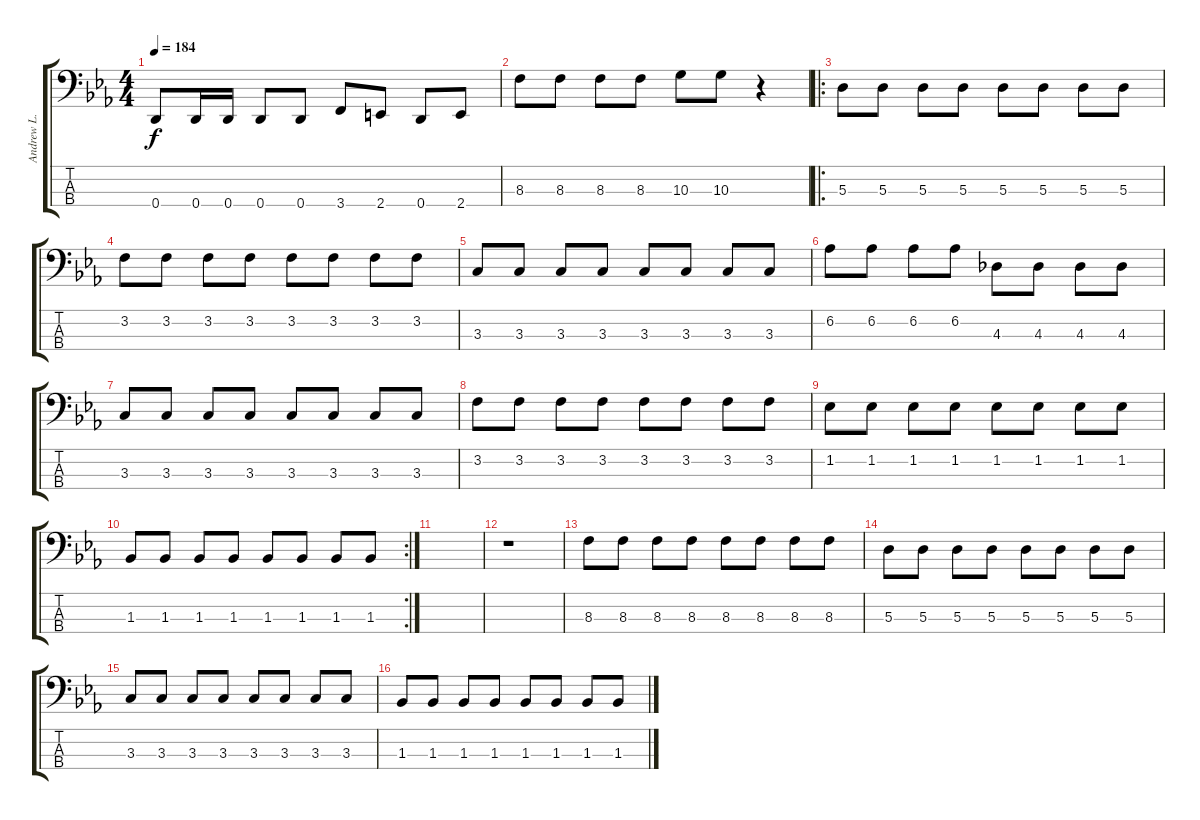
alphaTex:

\track ("Andrew L." "Andrew L.") {instrument electricbassfinger}
\staff {score tabs}
\tuning (G2 D2 A1 D1) {hide}
\ts (4 4)
\tempo 184
\clef f4
\ks cminor
0.4.8{dy f} 0.4.16 0.4.16 0.4.8 0.4.8 3.4.8 2.4.8 0.4.8 2.4.8 |
8.3.8 8.3.8 8.3.8 8.3.8 10.3.8 10.3.8 r.4 |
\ro
5.3.8 5.3.8 5.3.8 5.3.8 5.3.8 5.3.8 5.3.8 5.3.8 |
3.2.8 3.2.8 3.2.8 3.2.8 3.2.8 3.2.8 3.2.8 3.2.8 |
3.3.8 3.3.8 3.3.8 3.3.8 3.3.8 3.3.8 3.3.8 3.3.8 |
6.2.8 6.2.8 6.2.8 6.2.8 4.3.8 4.3.8 4.3.8 4.3.8 |
3.3.8 3.3.8 3.3.8 3.3.8 3.3.8 3.3.8 3.3.8 3.3.8 |
3.2.8 3.2.8 3.2.8 3.2.8 3.2.8 3.2.8 3.2.8 3.2.8 |
1.2.8 1.2.8 1.2.8 1.2.8 1.2.8 1.2.8 1.2.8 1.2.8 |
\rc 2
1.3.8 1.3.8 1.3.8 1.3.8 1.3.8 1.3.8 1.3.8 1.3.8 |
|
r.1 |
8.3.8 8.3.8 8.3.8 8.3.8 8.3.8 8.3.8 8.3.8 8.3.8 |
5.3.8 5.3.8 5.3.8 5.3.8 5.3.8 5.3.8 5.3.8 5.3.8 |
3.3.8 3.3.8 3.3.8 3.3.8 3.3.8 3.3.8 3.3.8 3.3.8 |
1.3.8 1.3.8 1.3.8 1.3.8 1.3.8 1.3.8 1.3.8 1.3.8
